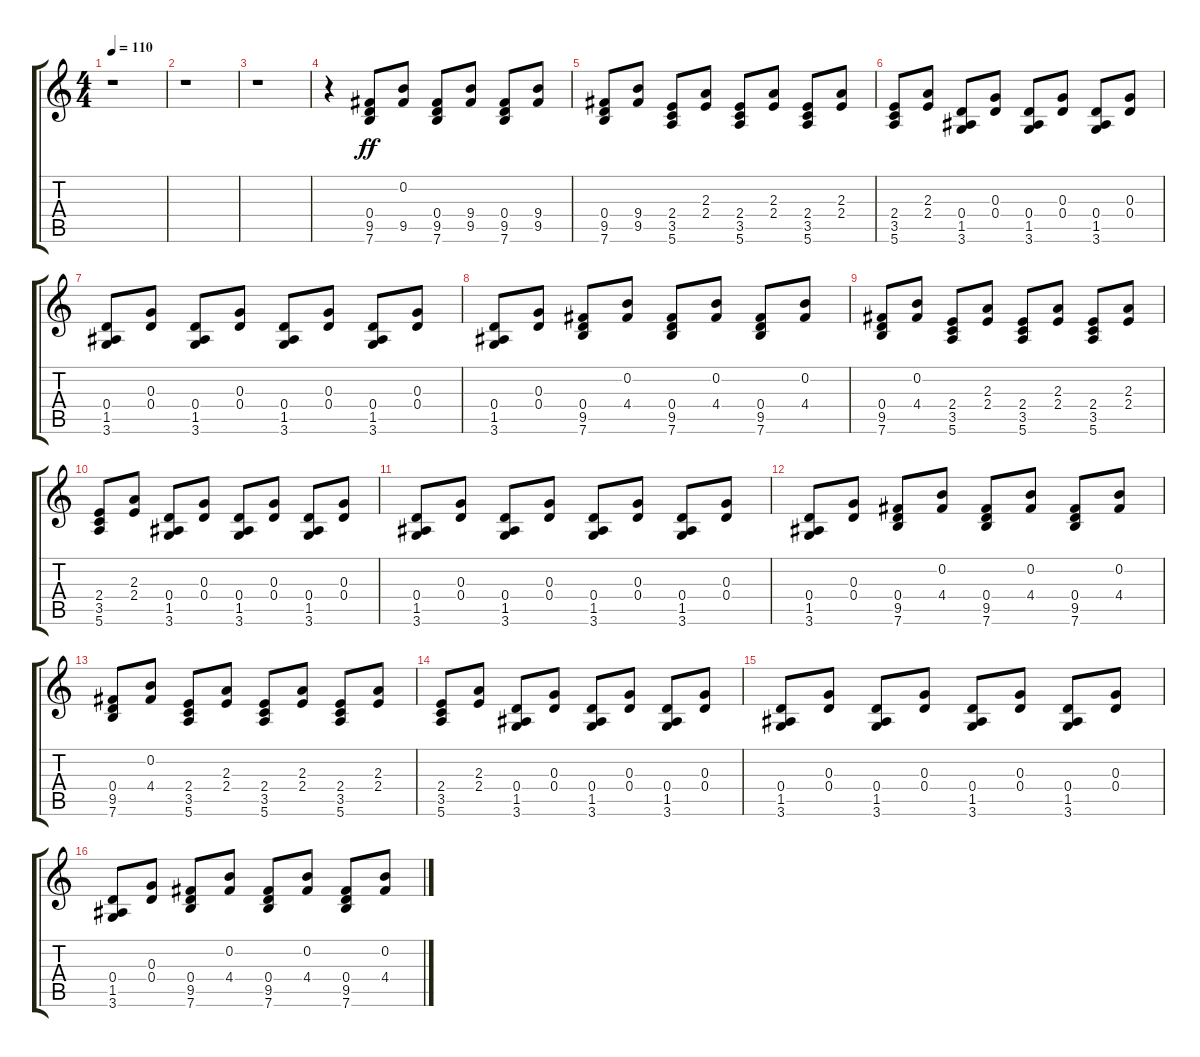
\track "" {instrument electricbassfinger}
\staff {score tabs}
\tuning (E4 B3 G3 D3 A2 E2) {hide}
\ts (4 4)
\tempo 110
\clef g2
\ks c
r.1{dy ff} |
r.1 |
r.1 |
r.4 (0.4 9.5 7.6).8 (0.2 9.5).8 (0.4 9.5 7.6).8 (9.4 9.5).8 (0.4 9.5 7.6).8 (9.4 9.5).8 |
(0.4 9.5 7.6).8 (9.4 9.5).8 (2.4 3.5 5.6).8 (2.3 2.4).8 (2.4 3.5 5.6).8 (2.3 2.4).8 (2.4 3.5 5.6).8 (2.3 2.4).8 |
(2.4 3.5 5.6).8 (2.3 2.4).8 (0.4 1.5 3.6).8 (0.3 0.4).8 (0.4 1.5 3.6).8 (0.3 0.4).8 (0.4 1.5 3.6).8 (0.3 0.4).8 |
(0.4 1.5 3.6).8 (0.3 0.4).8 (0.4 1.5 3.6).8 (0.3 0.4).8 (0.4 1.5 3.6).8 (0.3 0.4).8 (0.4 1.5 3.6).8 (0.3 0.4).8 |
(0.4 1.5 3.6).8 (0.3 0.4).8 (0.4 9.5 7.6).8 (0.2 4.4).8 (0.4 9.5 7.6).8 (0.2 4.4).8 (0.4 9.5 7.6).8 (0.2 4.4).8 |
(0.4 9.5 7.6).8 (0.2 4.4).8 (2.4 3.5 5.6).8 (2.3 2.4).8 (2.4 3.5 5.6).8 (2.3 2.4).8 (2.4 3.5 5.6).8 (2.3 2.4).8 |
(2.4 3.5 5.6).8 (2.3 2.4).8 (0.4 1.5 3.6).8 (0.3 0.4).8 (0.4 1.5 3.6).8 (0.3 0.4).8 (0.4 1.5 3.6).8 (0.3 0.4).8 |
(0.4 1.5 3.6).8 (0.3 0.4).8 (0.4 1.5 3.6).8 (0.3 0.4).8 (0.4 1.5 3.6).8 (0.3 0.4).8 (0.4 1.5 3.6).8 (0.3 0.4).8 |
(0.4 1.5 3.6).8 (0.3 0.4).8 (0.4 9.5 7.6).8 (0.2 4.4).8 (0.4 9.5 7.6).8 (0.2 4.4).8 (0.4 9.5 7.6).8 (0.2 4.4).8 |
(0.4 9.5 7.6).8 (0.2 4.4).8 (2.4 3.5 5.6).8 (2.3 2.4).8 (2.4 3.5 5.6).8 (2.3 2.4).8 (2.4 3.5 5.6).8 (2.3 2.4).8 |
(2.4 3.5 5.6).8 (2.3 2.4).8 (0.4 1.5 3.6).8 (0.3 0.4).8 (0.4 1.5 3.6).8 (0.3 0.4).8 (0.4 1.5 3.6).8 (0.3 0.4).8 |
(0.4 1.5 3.6).8 (0.3 0.4).8 (0.4 1.5 3.6).8 (0.3 0.4).8 (0.4 1.5 3.6).8 (0.3 0.4).8 (0.4 1.5 3.6).8 (0.3 0.4).8 |
(0.4 1.5 3.6).8 (0.3 0.4).8 (0.4 9.5 7.6).8 (0.2 4.4).8 (0.4 9.5 7.6).8 (0.2 4.4).8 (0.4 9.5 7.6).8 (0.2 4.4).8
